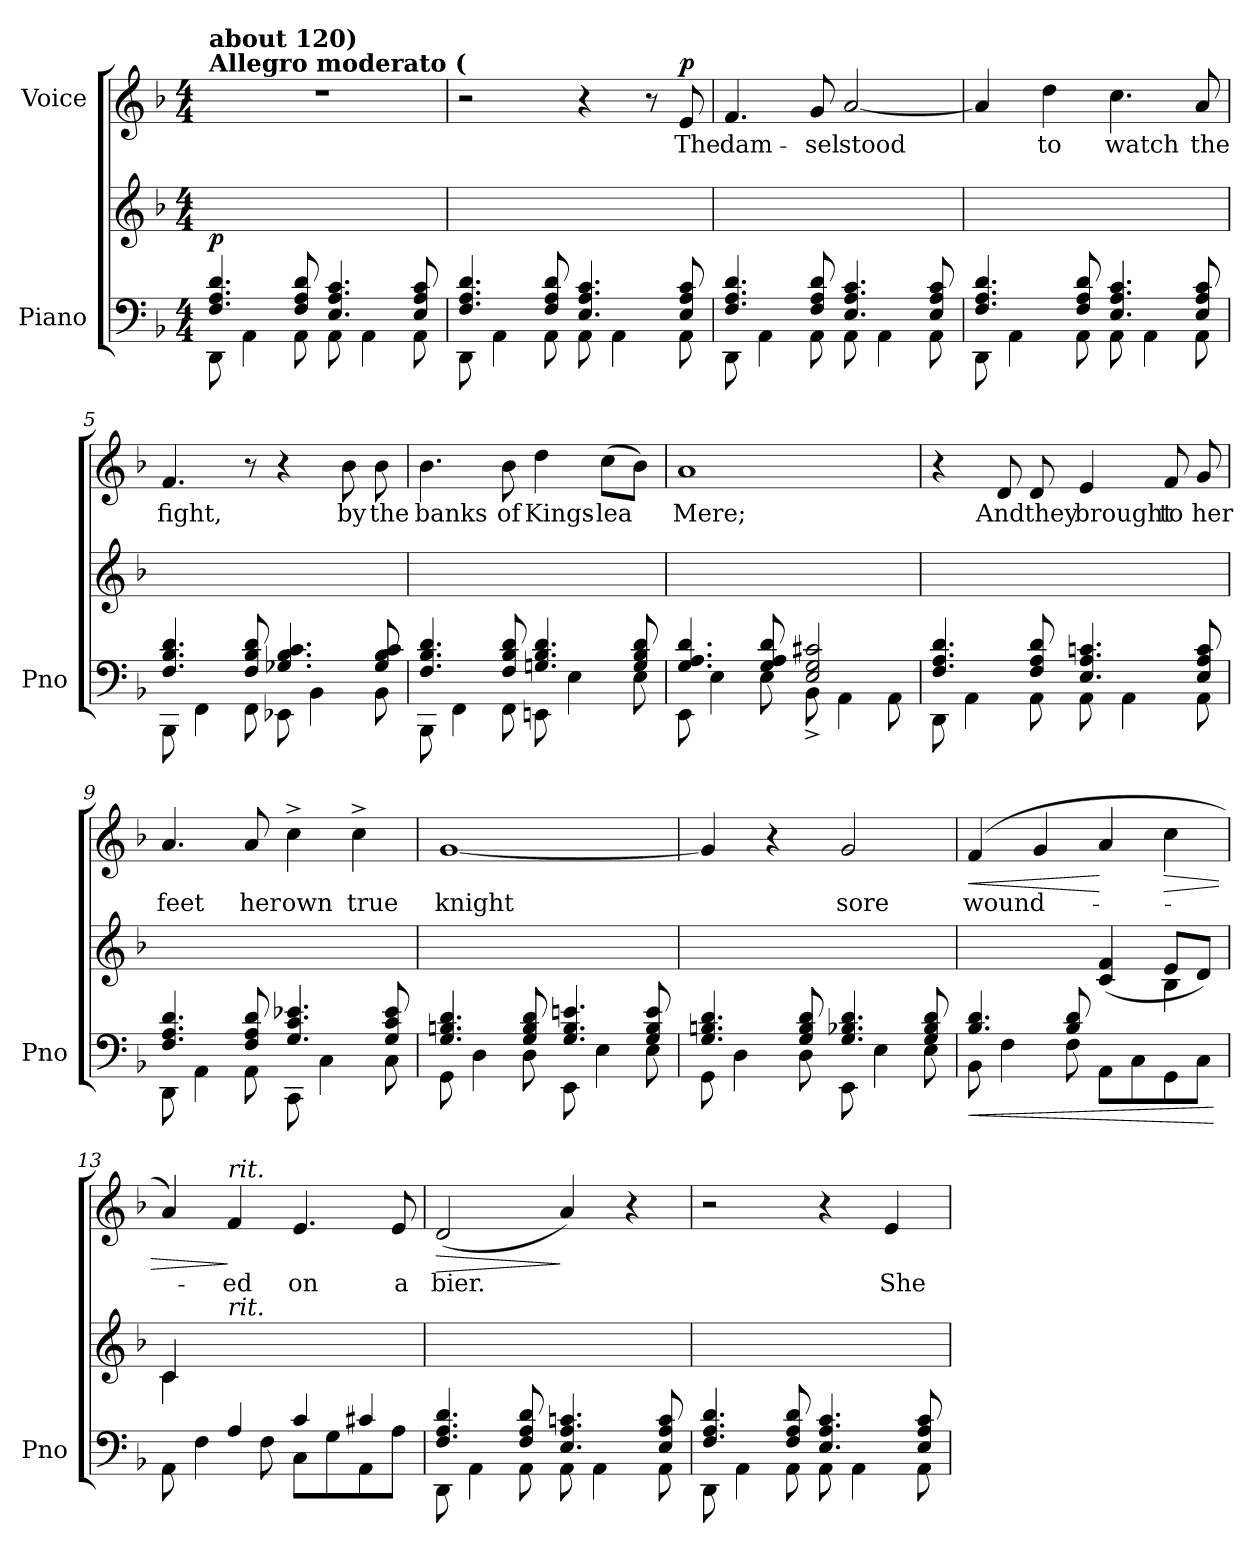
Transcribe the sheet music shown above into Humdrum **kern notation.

**kern	**kern	**dynam	**kern	**text	**dynam
*part2	*part2	*part2	*part1	*part1	*part1
*staff3	*staff2	*staff2/3	*staff1	*staff1	*staff1
*I"Piano	*	*	*I"Voice	*	*
*I'Pno	*	*	*	*	*
*clefF4	*clefG2	*	*clefG2	*	*
*k[b-]	*k[b-]	*	*k[b-]	*	*
*M4/4	*M4/4	*	*M4/4	*	*
=1	=1	=1	=1	=1	=1
*^	*	*	*	*	*
!	!	!	!	!LO:TX:a:B:t=Allegro moderato  (	!	!
!	!	!	!	!LO:TX:a:B:t=about 120)	!	!
!	!	!	!LO:DY:b	!	!	!
4.F/ 4.A/ 4.d/	8DD\	1ryy	p	1r	.	.
.	4AA\	.	.	.	.	.
8F/ 8A/ 8d/	8AA\	.	.	.	.	.
4.E/ 4.A/ 4.c/	8AA\	.	.	.	.	.
.	4AA\	.	.	.	.	.
8E/ 8A/ 8c/	8AA\	.	.	.	.	.
=2	=2	=2	=2	=2	=2	=2
4.F/ 4.A/ 4.d/	8DD\	1ryy	.	2r	.	.
.	4AA\	.	.	.	.	.
8F/ 8A/ 8d/	8AA\	.	.	.	.	.
4.E/ 4.A/ 4.c/	8AA\	.	.	4r	.	.
.	4AA\	.	.	.	.	.
.	.	.	.	8r	.	.
!	!	!	!	!	!	!LO:DY:a
8E/ 8A/ 8c/	8AA\	.	.	8e/	The	p
=3	=3	=3	=3	=3	=3	=3
4.F/ 4.A/ 4.d/	8DD\	1ryy	.	4.f/	dam-	.
.	4AA\	.	.	.	.	.
8F/ 8A/ 8d/	8AA\	.	.	8g/	-sel	.
4.E/ 4.A/ 4.c/	8AA\	.	.	[2a/	stood	.
.	4AA\	.	.	.	.	.
8E/ 8A/ 8c/	8AA\	.	.	.	.	.
=4	=4	=4	=4	=4	=4	=4
4.F/ 4.A/ 4.d/	8DD\	1ryy	.	4a/]	.	.
.	4AA\	.	.	.	.	.
.	.	.	.	4dd\	to	.
8F/ 8A/ 8d/	8AA\	.	.	.	.	.
4.E/ 4.A/ 4.c/	8AA\	.	.	4.cc\	watch	.
.	4AA\	.	.	.	.	.
8E/ 8A/ 8c/	8AA\	.	.	8a/	the	.
=5	=5	=5	=5	=5	=5	=5
4.F/ 4.B-/ 4.d/	8BBB-\	1ryy	.	4.f/	fight,	.
.	4FF\	.	.	.	.	.
8F/ 8B-/ 8d/	8FF\	.	.	8r	.	.
4.G-X/ 4.B-/ 4.c/	8EE-X\	.	.	4r	.	.
.	4BB-\	.	.	.	.	.
.	.	.	.	8b-\	by	.
8G-/ 8B-/ 8c/	8BB-\	.	.	8b-\	the	.
=6	=6	=6	=6	=6	=6	=6
4.F/ 4.B-/ 4.d/	8BBB-\	1ryy	.	4.b-\	banks	.
.	4FF\	.	.	.	.	.
8F/ 8B-/ 8d/	8FF\	.	.	8b-\	of	.
4.Gn/ 4.B-/ 4.d/	8EEn\	.	.	4dd\	Kings-	.
.	4E\	.	.	.	.	.
.	.	.	.	(8cc\L	-lea	.
8G/ 8B-/ 8d/	8E\	.	.	8b-\J)	.	.
=7	=7	=7	=7	=7	=7	=7
4.G/ 4.A/ 4.d/	8EE\	1ryy	.	1a	Mere;	.
.	4E\	.	.	.	.	.
8G/ 8A/ 8d/	8E\	.	.	.	.	.
2E/ 2G/ 2c#X/	8BB-^<\	.	.	.	.	.
.	4AA\	.	.	.	.	.
.	8AA\	.	.	.	.	.
=8	=8	=8	=8	=8	=8	=8
4.F/ 4.A/ 4.d/	8DD\	1ryy	.	4r	.	.
.	4AA\	.	.	.	.	.
.	.	.	.	8d/	And	.
8F/ 8A/ 8d/	8AA\	.	.	8d/	they	.
4.E/ 4.A/ 4.cn/	8AA\	.	.	4e/	brought	.
.	4AA\	.	.	.	.	.
.	.	.	.	8f/	to	.
8E/ 8A/ 8c/	8AA\	.	.	8g/	her	.
=9	=9	=9	=9	=9	=9	=9
4.F/ 4.A/ 4.d/	8DD\	1ryy	.	4.a/	feet	.
.	4AA\	.	.	.	.	.
8F/ 8A/ 8d/	8AA\	.	.	8a/	her	.
4.G/ 4.c/ 4.e-X/	8CC\	.	.	4cc^\	own	.
.	4C\	.	.	.	.	.
.	.	.	.	4cc^\	true	.
8G/ 8c/ 8e-/	8C\	.	.	.	.	.
=10	=10	=10	=10	=10	=10	=10
4.G/ 4.Bn/ 4.d/	8GG\	1ryy	.	[1g	knight	.
.	4D\	.	.	.	.	.
8G/ 8B/ 8d/	8D\	.	.	.	.	.
4.G/ 4.B/ 4.en/	8EE\	.	.	.	.	.
.	4E\	.	.	.	.	.
8G/ 8B/ 8e/	8E\	.	.	.	.	.
=11	=11	=11	=11	=11	=11	=11
4.G/ 4.Bn/ 4.d/	8GG\	1ryy	.	4g/]	.	.
.	4D\	.	.	.	.	.
.	.	.	.	4r	.	.
8G/ 8B/ 8d/	8D\	.	.	.	.	.
4.G/ 4.B-X/ 4.d/	8EE\	.	.	2g/	sore	.
.	4E\	.	.	.	.	.
8G/ 8B-/ 8d/	8E\	.	.	.	.	.
=12	=12	=12	=12	=12	=12	=12
!	!	!	!LO:HP:b=2	!	!	!LO:HP:b
*	*	*^	*	*	*	*
4.B-/ 4.d/	8BB-\	2ryy	2.ryy	<	(4f/	wound-	<
.	4F\	.	.	.	.	.	.
.	.	.	.	.	4g/	.	.
8B-/ 8d/	8F\	.	.	.	.	.	.
2ryy	8AA\L	(4c/ 4f/	.	.	4a/	.	[
.	8C\	.	.	.	.	.	.
!	!	!	!	!	!	!	!LO:HP:b
.	8GG\	8e/L	4B-\	.	4cc\	.	>
.	8C\J	8d/J)	.	.	.	.	.
*v	*v	*	*	*	*	*	*
*	*v	*v	*	*	*	*
.	.	[	.	.	.
=13	=13	=13	=13	=13	=13
*^	*^	*	*	*	*
4ryy	8AA\	4c/	4c\	.	4a/)	.	.
.	4F\	.	.	.	.	.	.
!	!	!	!	!	!LO:TX:a:i:t=rit.	!	!
!	!	!LO:TX:a:i:t=rit.	!	!	!	!	!
4A/	.	2.ryy	2.ryy	.	4f/	-ed	]
.	8F\	.	.	.	.	.	.
4c/	8C\L	.	.	.	4.e/	on	.
.	8G\	.	.	.	.	.	.
4c#X/	8AA\	.	.	.	.	.	.
.	8A\J	.	.	.	8e/	a	.
*	*	*v	*v	*	*	*	*
=14	=14	=14	=14	=14	=14	=14
!	!	!	!	!	!	!LO:HP:b
4.F/ 4.A/ 4.d/	8DD\	1ryy	.	(2d/	bier.	>
.	4AA\	.	.	.	.	.
8F/ 8A/ 8d/	8AA\	.	.	.	.	.
4.E/ 4.A/ 4.cn/	8AA\	.	.	4a/)	.	]
.	4AA\	.	.	.	.	.
.	.	.	.	4r	.	.
8E/ 8A/ 8c/	8AA\	.	.	.	.	.
=15	=15	=15	=15	=15	=15	=15
4.F/ 4.A/ 4.d/	8DD\	1ryy	.	2r	.	.
.	4AA\	.	.	.	.	.
8F/ 8A/ 8d/	8AA\	.	.	.	.	.
4.E/ 4.A/ 4.c/	8AA\	.	.	4r	.	.
.	4AA\	.	.	.	.	.
.	.	.	.	4e/	She	.
8E/ 8A/ 8c/	8AA\	.	.	.	.	.
*v	*v	*	*	*	*	*
=	=	=	=	=	=
*-	*-	*-	*-	*-	*-
